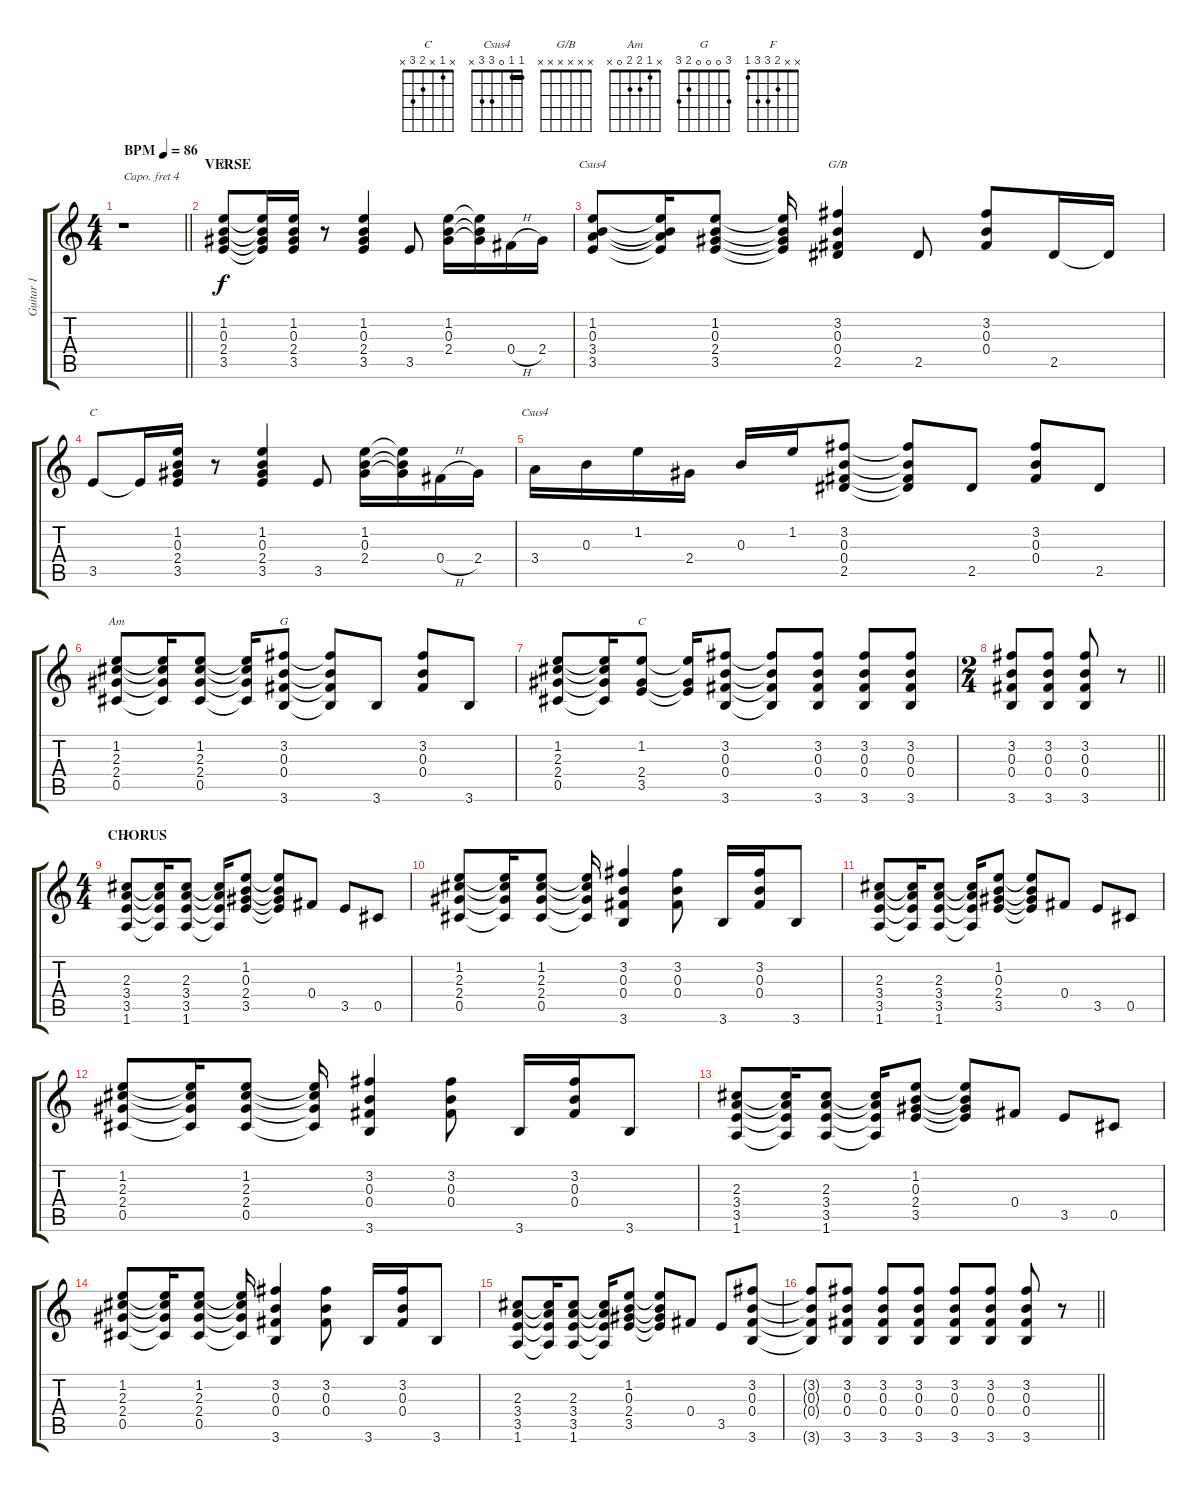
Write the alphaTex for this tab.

\track ("Guitar 1" "Guitar 1") {instrument acousticguitarnylon}
\staff {score tabs}
\capo 4
\tuning (E4 B3 G3 D3 A2 E2) {hide}
\chord ("C" x 1 0 2 3 x)
\chord ("Csus4" x 1 0 3 3 x)
\chord ("G/B" x x x x x x)
\chord ("C" 0 1 0 2 3 x)
\chord ("Csus4" 1 1 0 3 3 x) {barre 1}
\chord ("Am" x 1 2 2 0 x)
\chord ("G" 3 0 0 0 2 3)
\chord ("C" x 1 x 2 3 x)
\chord ("F" x x 2 3 3 1)
\ts (4 4)
\tempo (86 "BPM")
\clef g2
\barLineRight lightlight
\ks c
r.1{dy f instrument acousticguitarnylon} |
\section ("" "VERSE")
(1.2 0.3 2.4 3.5).8{ch "C"} (1.2{t} 0.3{t} 2.4{t} 3.5{t}).16 (1.2 0.3 2.4 3.5).16 r.8 (1.2 0.3 2.4 3.5).4 3.5.8 (1.2 0.3 2.4).16 (1.2{t} 0.3{t} 2.4{t}).16 0.4{h}.16 2.4.16 |
(1.2 0.3 3.4 3.5).8{ch "Csus4"} (1.2{t} 0.3{t} 3.4{t} 3.5{t}).16 (1.2 0.3 2.4 3.5).8 (1.2{t} 0.3{t} 2.4{t} 3.5{t}).16 (3.2 0.3 0.4 2.5).4{ch "G/B"} 2.5.8 (3.2 0.3 0.4).8 2.5.16 2.5{t}.16 |
3.5.8{ch "C"} 3.5{t}.16 (1.2 0.3 2.4 3.5).16 r.8 (1.2 0.3 2.4 3.5).4 3.5.8 (1.2 0.3 2.4).16 (1.2{t} 0.3{t} 2.4{t}).16 0.4{h}.16 2.4.16 |
3.4.16{ch "Csus4"} 0.3.16 1.2.16 2.4.16 0.3.16 1.2.16 (3.2 0.3 0.4 2.5).8 (3.2{t} 0.3{t} 0.4{t} 2.5{t}).8 2.5.8 (3.2 0.3 0.4).8 2.5.8 |
(1.2 2.3 2.4 0.5).8{ch "Am"} (1.2{t} 2.3{t} 2.4{t} 0.5{t}).16 (1.2 2.3 2.4 0.5).8 (1.2{t} 2.3{t} 2.4{t} 0.5{t}).16 (3.2 0.3 0.4 3.6).8{ch "G"} (3.2{t} 0.3{t} 0.4{t} 3.6{t}).8 3.6.8 (3.2 0.3 0.4).8 3.6.8 |
(1.2 2.3 2.4 0.5).8 (1.2{t} 2.3{t} 2.4{t} 0.5{t}).16 (1.2 2.4 3.5).8{ch "C"} (1.2{t} 2.4{t} 3.5{t}).16 (3.2 0.3 0.4 3.6).8 (3.2{t} 0.3{t} 0.4{t} 3.6{t}).8 (3.2 0.3 0.4 3.6).8 (3.2 0.3 0.4 3.6).8 (3.2 0.3 0.4 3.6).8 |
\ts (2 4)
\barLineRight lightlight
(3.2 0.3 0.4 3.6).8 (3.2 0.3 0.4 3.6).8 (3.2 0.3 0.4 3.6).8 r.8 |
\ts (4 4)
\section ("" "CHORUS")
(2.3 3.4 3.5 1.6).8{ch "F"} (2.3{t} 3.4{t} 3.5{t} 1.6{t}).16 (2.3 3.4 3.5 1.6).8 (2.3{t} 3.4{t} 3.5{t} 1.6{t}).16 (1.2 0.3 2.4 3.5).8 (1.2{t} 0.3{t} 2.4{t} 3.5{t}).8 0.4.8 3.5.8 0.5.8 |
(1.2 2.3 2.4 0.5).8 (1.2{t} 2.3{t} 2.4{t} 0.5{t}).16 (1.2 2.3 2.4 0.5).8 (1.2{t} 2.3{t} 2.4{t} 0.5{t}).16 (3.2 0.3 0.4 3.6).4 (3.2 0.3 0.4).8 3.6.16 (3.2 0.3 0.4).16 3.6.8 |
(2.3 3.4 3.5 1.6).8 (2.3{t} 3.4{t} 3.5{t} 1.6{t}).16 (2.3 3.4 3.5 1.6).8 (2.3{t} 3.4{t} 3.5{t} 1.6{t}).16 (1.2 0.3 2.4 3.5).8 (1.2{t} 0.3{t} 2.4{t} 3.5{t}).8 0.4.8 3.5.8 0.5.8 |
(1.2 2.3 2.4 0.5).8 (1.2{t} 2.3{t} 2.4{t} 0.5{t}).16 (1.2 2.3 2.4 0.5).8 (1.2{t} 2.3{t} 2.4{t} 0.5{t}).16 (3.2 0.3 0.4 3.6).4 (3.2 0.3 0.4).8 3.6.16 (3.2 0.3 0.4).16 3.6.8 |
(2.3 3.4 3.5 1.6).8 (2.3{t} 3.4{t} 3.5{t} 1.6{t}).16 (2.3 3.4 3.5 1.6).8 (2.3{t} 3.4{t} 3.5{t} 1.6{t}).16 (1.2 0.3 2.4 3.5).8 (1.2{t} 0.3{t} 2.4{t} 3.5{t}).8 0.4.8 3.5.8 0.5.8 |
(1.2 2.3 2.4 0.5).8 (1.2{t} 2.3{t} 2.4{t} 0.5{t}).16 (1.2 2.3 2.4 0.5).8 (1.2{t} 2.3{t} 2.4{t} 0.5{t}).16 (3.2 0.3 0.4 3.6).4 (3.2 0.3 0.4).8 3.6.16 (3.2 0.3 0.4).16 3.6.8 |
(2.3 3.4 3.5 1.6).8 (2.3{t} 3.4{t} 3.5{t} 1.6{t}).16 (2.3 3.4 3.5 1.6).8 (2.3{t} 3.4{t} 3.5{t} 1.6{t}).16 (1.2 0.3 2.4 3.5).8 (1.2{t} 0.3{t} 2.4{t} 3.5{t}).8 0.4.8 3.5.8 (3.2 0.3 0.4 3.6).8 |
\barLineRight lightlight
(3.2{t} 0.3{t} 0.4{t} 3.6{t}).8 (3.2 0.3 0.4 3.6).8 (3.2 0.3 0.4 3.6).8 (3.2 0.3 0.4 3.6).8 (3.2 0.3 0.4 3.6).8 (3.2 0.3 0.4 3.6).8 (3.2 0.3 0.4 3.6).8 r.8
